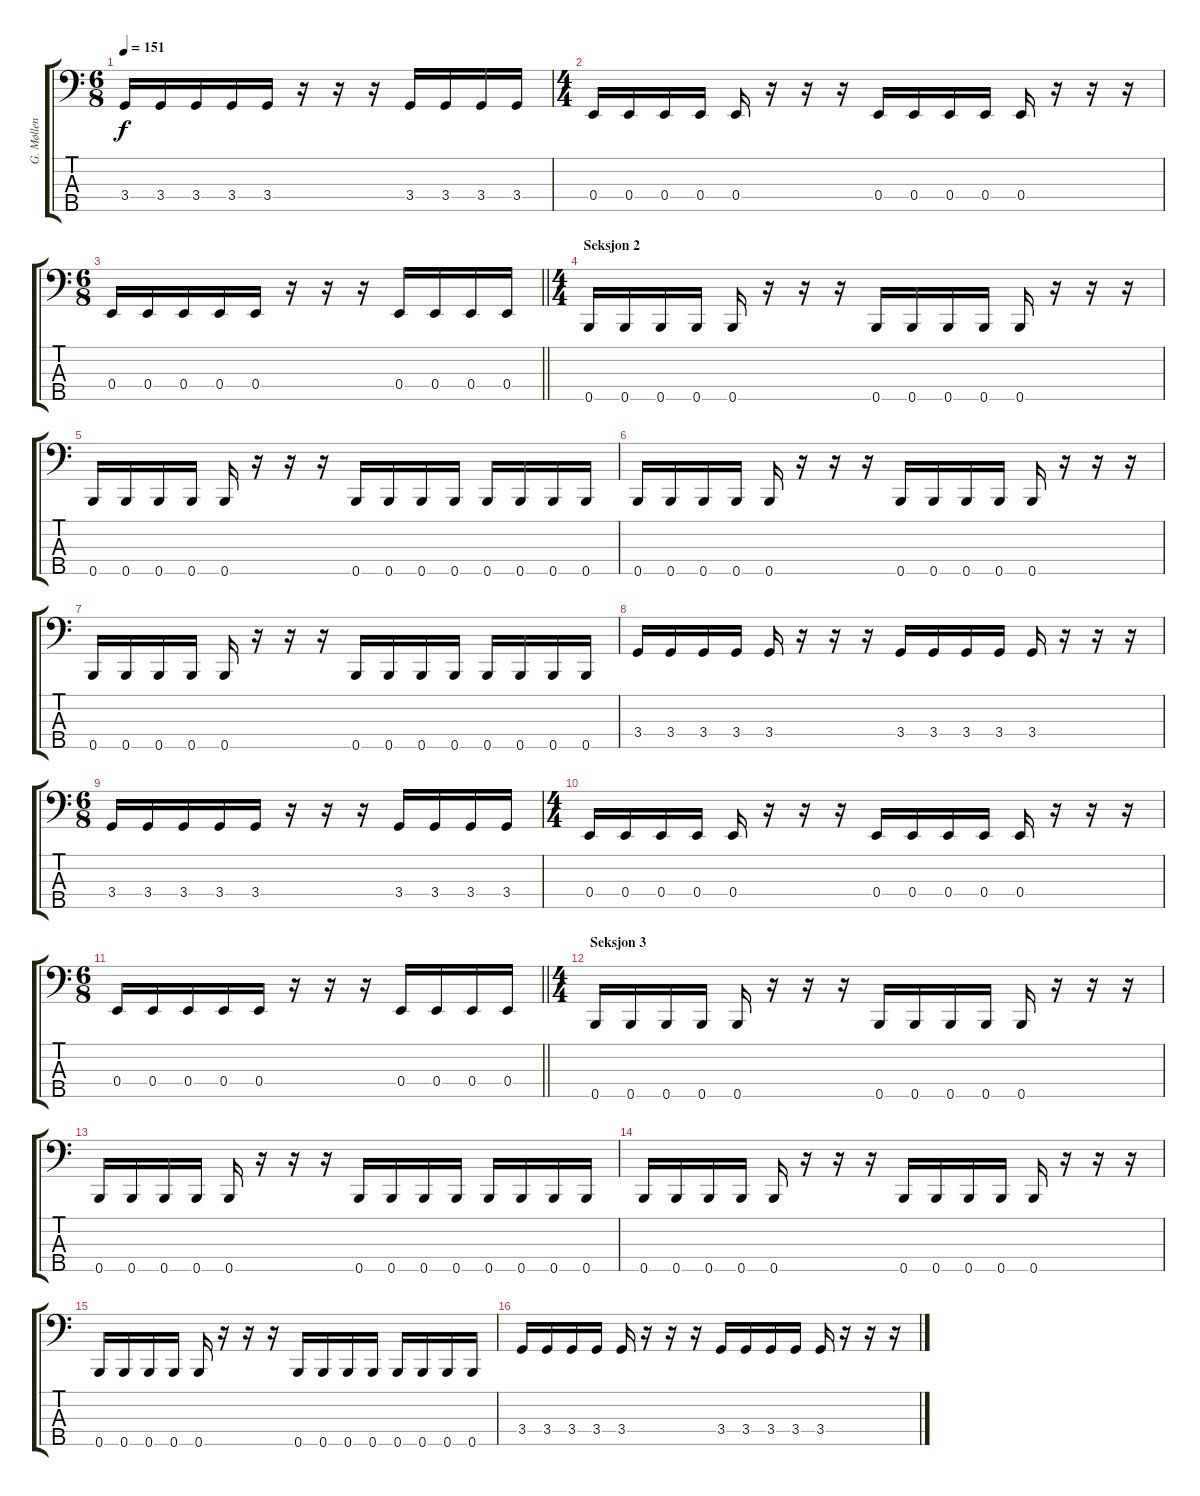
\track ("G. Møllen" "G. Møllen") {instrument electricbassfinger}
\staff {score tabs}
\tuning (G2 D2 A1 E1 B0) {hide}
\ts (6 8)
\tempo 151
\clef f4
\ks c
3.4.16{dy f} 3.4.16 3.4.16 3.4.16 3.4.16 r.16 r.16 r.16 3.4.16 3.4.16 3.4.16 3.4.16 |
\ts (4 4)
0.4.16 0.4.16 0.4.16 0.4.16 0.4.16 r.16 r.16 r.16 0.4.16 0.4.16 0.4.16 0.4.16 0.4.16 r.16 r.16 r.16 |
\ts (6 8)
\barLineRight lightlight
0.4.16 0.4.16 0.4.16 0.4.16 0.4.16 r.16 r.16 r.16 0.4.16 0.4.16 0.4.16 0.4.16 |
\ts (4 4)
\section ("" "Seksjon 2")
0.5.16 0.5.16 0.5.16 0.5.16 0.5.16 r.16 r.16 r.16 0.5.16 0.5.16 0.5.16 0.5.16 0.5.16 r.16 r.16 r.16 |
0.5.16 0.5.16 0.5.16 0.5.16 0.5.16 r.16 r.16 r.16 0.5.16 0.5.16 0.5.16 0.5.16 0.5.16 0.5.16 0.5.16 0.5.16 |
0.5.16 0.5.16 0.5.16 0.5.16 0.5.16 r.16 r.16 r.16 0.5.16 0.5.16 0.5.16 0.5.16 0.5.16 r.16 r.16 r.16 |
0.5.16 0.5.16 0.5.16 0.5.16 0.5.16 r.16 r.16 r.16 0.5.16 0.5.16 0.5.16 0.5.16 0.5.16 0.5.16 0.5.16 0.5.16 |
3.4.16 3.4.16 3.4.16 3.4.16 3.4.16 r.16 r.16 r.16 3.4.16 3.4.16 3.4.16 3.4.16 3.4.16 r.16 r.16 r.16 |
\ts (6 8)
3.4.16 3.4.16 3.4.16 3.4.16 3.4.16 r.16 r.16 r.16 3.4.16 3.4.16 3.4.16 3.4.16 |
\ts (4 4)
0.4.16 0.4.16 0.4.16 0.4.16 0.4.16 r.16 r.16 r.16 0.4.16 0.4.16 0.4.16 0.4.16 0.4.16 r.16 r.16 r.16 |
\ts (6 8)
\barLineRight lightlight
0.4.16 0.4.16 0.4.16 0.4.16 0.4.16 r.16 r.16 r.16 0.4.16 0.4.16 0.4.16 0.4.16 |
\ts (4 4)
\section ("" "Seksjon 3")
0.5.16 0.5.16 0.5.16 0.5.16 0.5.16 r.16 r.16 r.16 0.5.16 0.5.16 0.5.16 0.5.16 0.5.16 r.16 r.16 r.16 |
0.5.16 0.5.16 0.5.16 0.5.16 0.5.16 r.16 r.16 r.16 0.5.16 0.5.16 0.5.16 0.5.16 0.5.16 0.5.16 0.5.16 0.5.16 |
0.5.16 0.5.16 0.5.16 0.5.16 0.5.16 r.16 r.16 r.16 0.5.16 0.5.16 0.5.16 0.5.16 0.5.16 r.16 r.16 r.16 |
0.5.16 0.5.16 0.5.16 0.5.16 0.5.16 r.16 r.16 r.16 0.5.16 0.5.16 0.5.16 0.5.16 0.5.16 0.5.16 0.5.16 0.5.16 |
3.4.16 3.4.16 3.4.16 3.4.16 3.4.16 r.16 r.16 r.16 3.4.16 3.4.16 3.4.16 3.4.16 3.4.16 r.16 r.16 r.16
